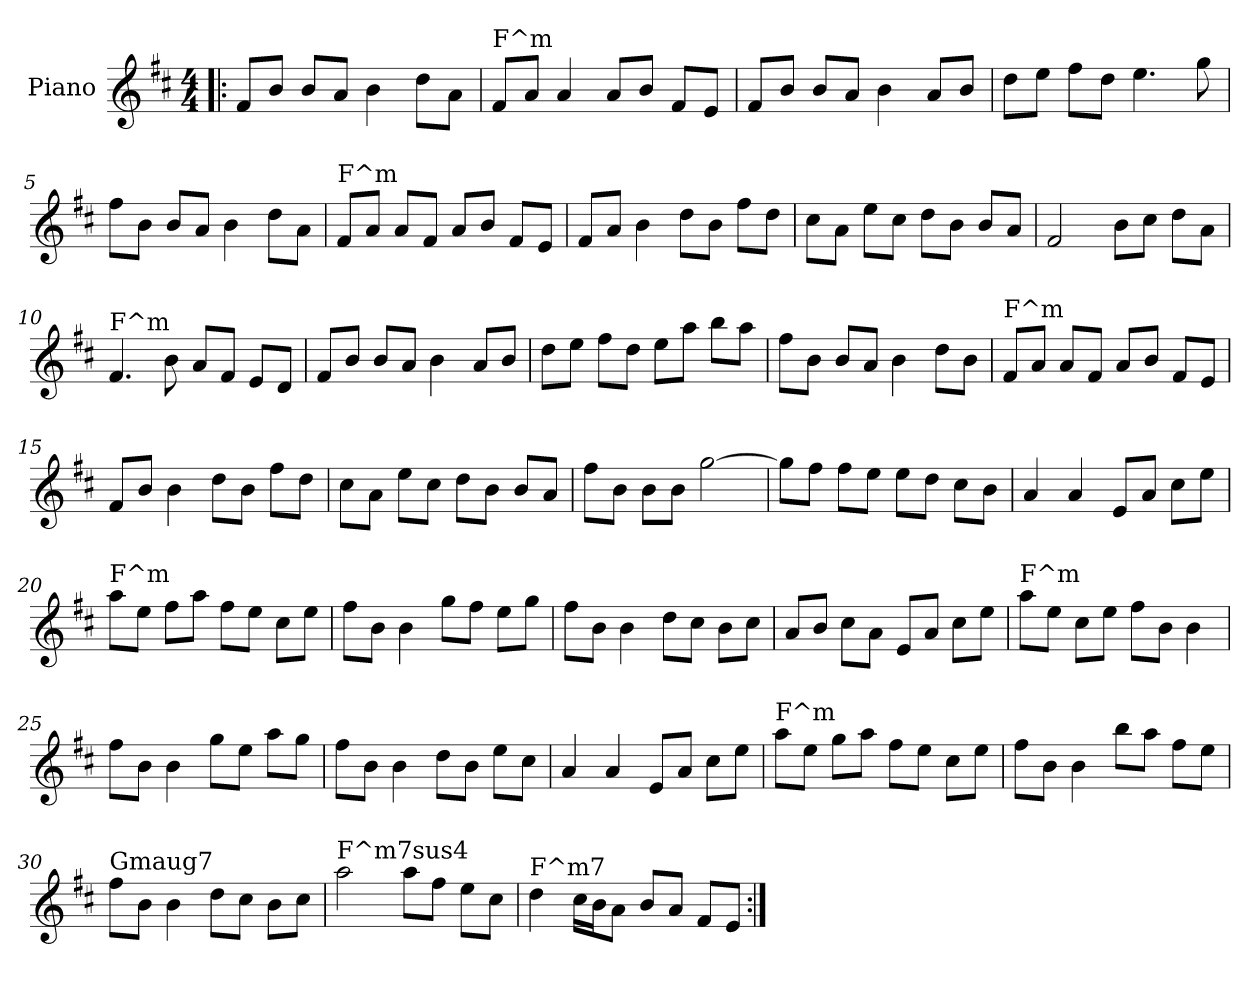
**kern
*part1
*staff1
*I"Piano
*I'Pno
*clefG2
*k[f#c#]
*D:
*M4/4
=1!|:
8f#/L
8b/J
8b/L
8a/J
4b\
8dd\L
8a\J
=2
!LO:TX:a:t=F^m
8f#/L
8a/J
4a/
8a/L
8b/J
8f#/L
8e/J
=3
8f#/L
8b/J
8b/L
8a/J
4b\
8a/L
8b/J
=4
8dd\L
8ee\J
8ff#\L
8dd\J
4.ee\
8gg\
=5
8ff#\L
8b\J
8b/L
8a/J
4b\
8dd\L
8a\J
=6
!LO:TX:a:t=F^m
8f#/L
8a/J
8a/L
8f#/J
8a/L
8b/J
8f#/L
8e/J
=7
8f#/L
8a/J
4b\
8dd\L
8b\J
8ff#\L
8dd\J
=8
8cc#\L
8a\J
8ee\L
8cc#\J
8dd\L
8b\J
8b/L
8a/J
=9
2f#/
8b\L
8cc#\J
8dd\L
8a\J
=10
!LO:TX:a:t=F^m
4.f#/
8b\
8a/L
8f#/J
8e/L
8d/J
=11
8f#/L
8b/J
8b/L
8a/J
4b\
8a/L
8b/J
=12
8dd\L
8ee\J
8ff#\L
8dd\J
8ee\L
8aa\J
8bb\L
8aa\J
=13
8ff#\L
8b\J
8b/L
8a/J
4b\
8dd\L
8b\J
=14
!LO:TX:a:t=F^m
8f#/L
8a/J
8a/L
8f#/J
8a/L
8b/J
8f#/L
8e/J
=15
8f#/L
8b/J
4b\
8dd\L
8b\J
8ff#\L
8dd\J
=16
8cc#\L
8a\J
8ee\L
8cc#\J
8dd\L
8b\J
8b/L
8a/J
=17
8ff#\L
8b\J
8b\L
8b\J
[2gg\
=18
8gg\L]
8ff#\J
8ff#\L
8ee\J
8ee\L
8dd\J
8cc#\L
8b\J
=19
4a/
4a/
8e/L
8a/J
8cc#\L
8ee\J
=20
!LO:TX:a:t=F^m
8aa\L
8ee\J
8ff#\L
8aa\J
8ff#\L
8ee\J
8cc#\L
8ee\J
=21
8ff#\L
8b\J
4b\
8gg\L
8ff#\J
8ee\L
8gg\J
=22
8ff#\L
8b\J
4b\
8dd\L
8cc#\J
8b\L
8cc#\J
=23
8a/L
8b/J
8cc#\L
8a\J
8e/L
8a/J
8cc#\L
8ee\J
=24
!LO:TX:a:t=F^m
8aa\L
8ee\J
8cc#\L
8ee\J
8ff#\L
8b\J
4b\
=25
8ff#\L
8b\J
4b\
8gg\L
8ee\J
8aa\L
8gg\J
=26
8ff#\L
8b\J
4b\
8dd\L
8b\J
8ee\L
8cc#\J
=27
4a/
4a/
8e/L
8a/J
8cc#\L
8ee\J
=28
!LO:TX:a:t=F^m
8aa\L
8ee\J
8gg\L
8aa\J
8ff#\L
8ee\J
8cc#\L
8ee\J
=29
8ff#\L
8b\J
4b\
8bb\L
8aa\J
8ff#\L
8ee\J
=30
!LO:TX:a:t=Gmaug7
8ff#\L
8b\J
4b\
8dd\L
8cc#\J
8b\L
8cc#\J
=31
!LO:TX:a:t=F^m7sus4
2aa\
8aa\L
8ff#\J
8ee\L
8cc#\J
=32
!LO:TX:a:t=F^m7
4dd\
16cc#\LL
16b\J
8a\J
8b/L
8a/J
8f#/L
8e/J
=:|!
*-
